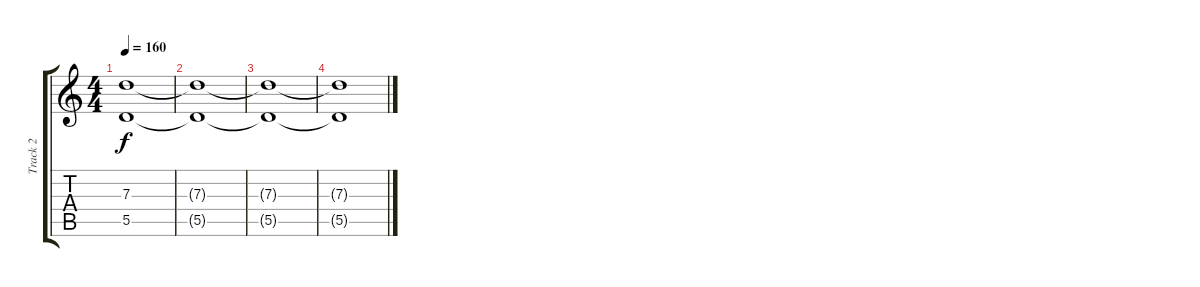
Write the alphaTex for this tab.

\track ("Track 2" "Track 2") {instrument overdrivenguitar}
\staff {score tabs}
\tuning (E4 B3 G3 D3 A2 E2) {hide}
\ts (4 4)
\tempo 160
\clef g2
\ks c
(7.3 5.5).1{dy f} |
(7.3{t} 5.5{t}).1 |
(7.3{t} 5.5{t}).1 |
(7.3{t} 5.5{t}).1
